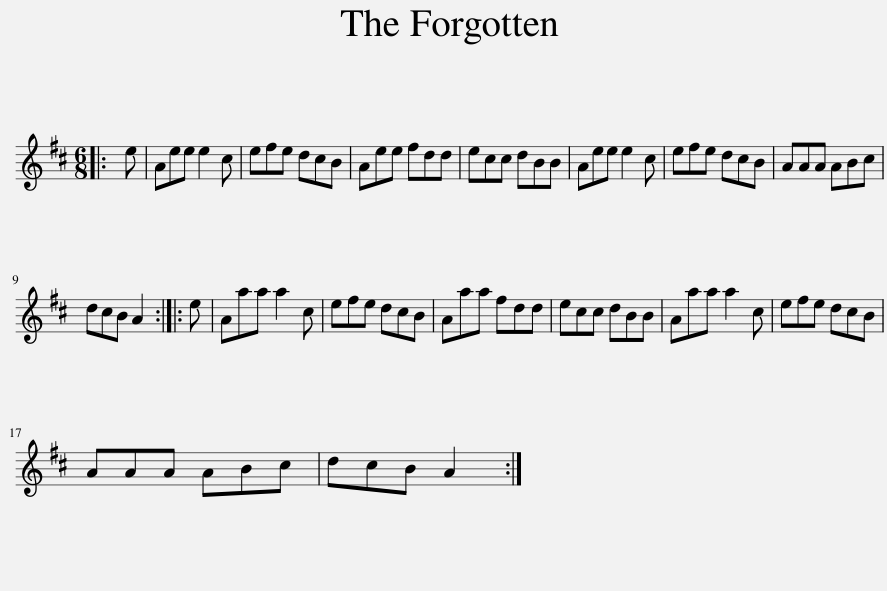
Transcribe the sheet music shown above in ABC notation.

X:1
L:1/8
M:6/8
I:linebreak $
K:D
V:1 treble
V:1
|: e | Aee e2 c | efe dcB | Aee fdd | ecc dBB | %5
 Aee e2 c | efe dcB | AAA ABc |$ dcB A2 :: e | %10
 Aaa a2 c | efe dcB | Aaa fdd | ecc dBB | Aaa a2 c | %15
 efe dcB |$ AAA ABc | dcB A2 :| %18
